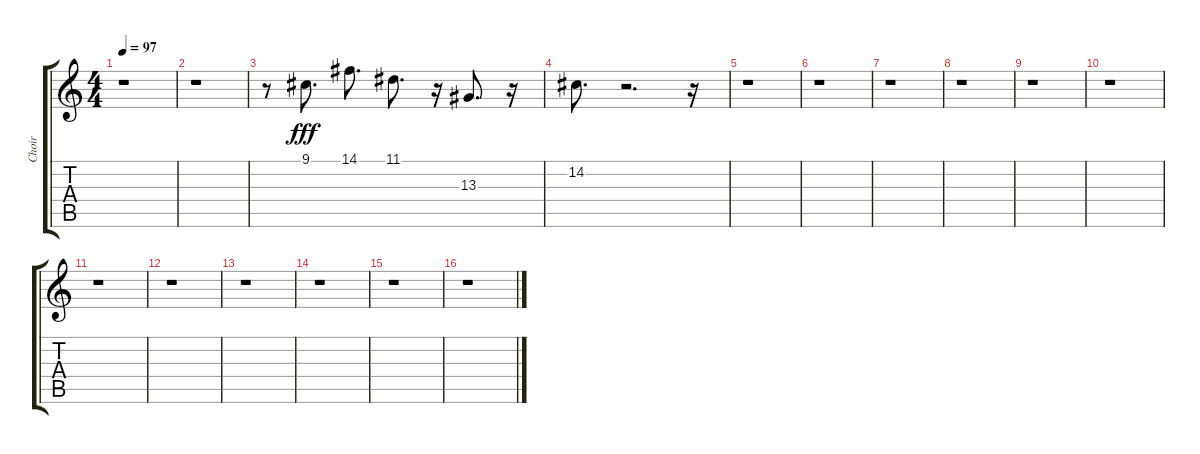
\track ("Choir" "Choir") {instrument choiraahs}
\staff {score tabs}
\tuning (E4 B3 G3 D3 A2 E2) {hide}
\ts (4 4)
\tempo 97
\clef g2
\ks c
r.1{dy f} |
r.1 |
r.8 9.1.8{d dy fff} 14.1.8{d} 11.1.8{d} r.16 13.3.8{d} r.16 |
14.2.8{d} r.2{d} r.16 |
r.1 |
r.1 |
r.1 |
r.1 |
r.1 |
r.1 |
r.1 |
r.1 |
r.1 |
r.1 |
r.1 |
r.1
